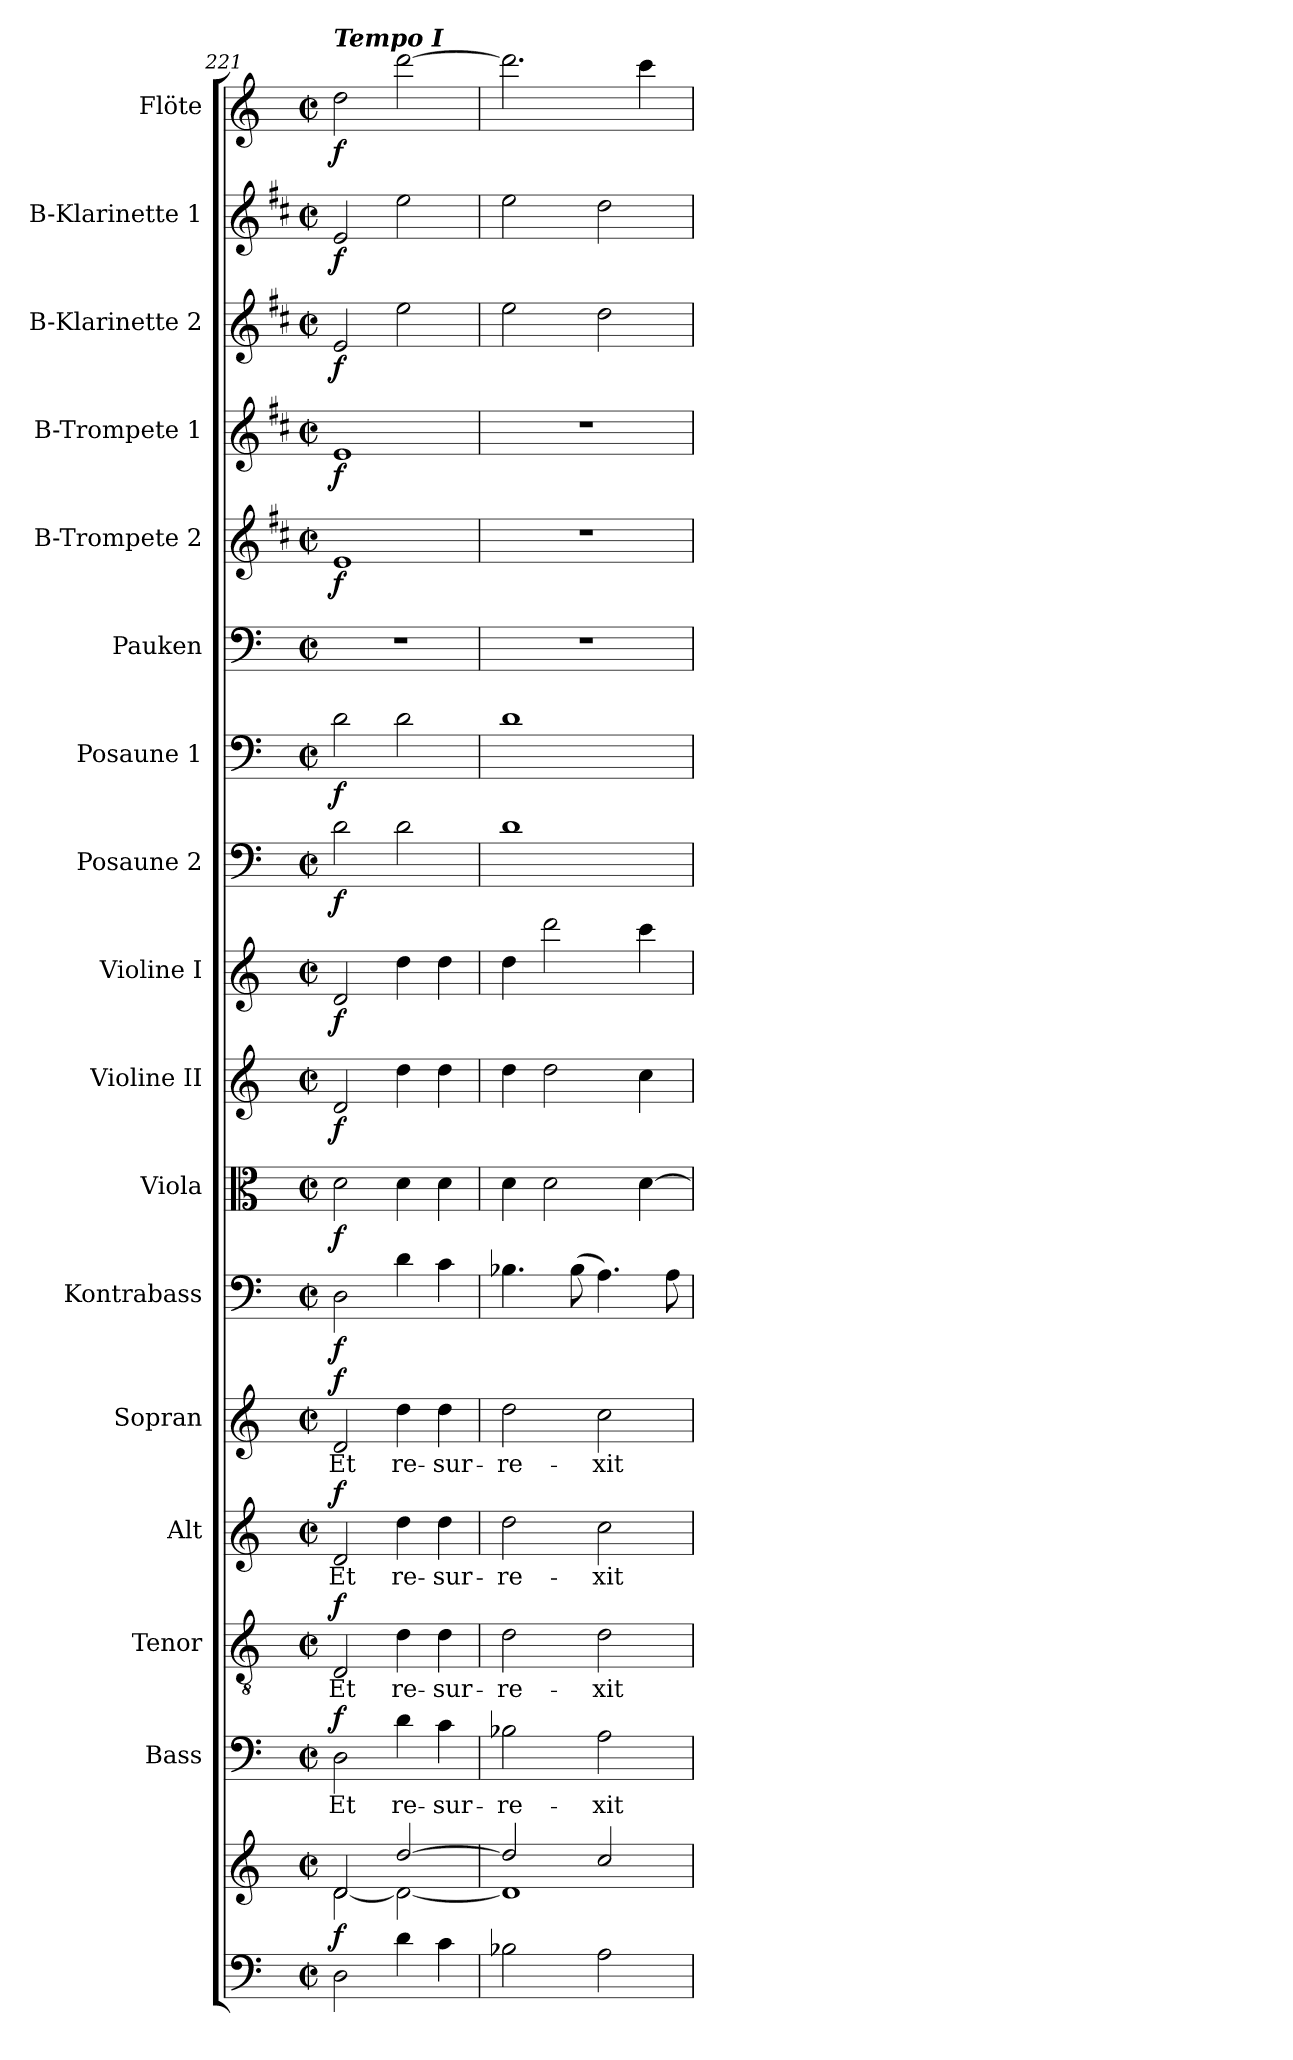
**kern	**kern	**dynam	**kern	**text	**dynam	**kern	**text	**dynam	**kern	**text	**dynam	**kern	**text	**dynam	**kern	**dynam	**kern	**dynam	**kern	**dynam	**kern	**dynam	**kern	**dynam	**kern	**dynam	**kern	**kern	**dynam	**kern	**dynam	**kern	**dynam	**kern	**dynam	**kern	**dynam
*part17	*part17	*part17	*part16	*part16	*part16	*part15	*part15	*part15	*part14	*part14	*part14	*part13	*part13	*part13	*part12	*part12	*part11	*part11	*part10	*part10	*part9	*part9	*part8	*part8	*part7	*part7	*part6	*part5	*part5	*part4	*part4	*part3	*part3	*part2	*part2	*part1	*part1
*staff18	*staff17	*staff17/18	*staff16	*staff16	*staff16	*staff15	*staff15	*staff15	*staff14	*staff14	*staff14	*staff13	*staff13	*staff13	*staff12	*staff12	*staff11	*staff11	*staff10	*staff10	*staff9	*staff9	*staff8	*staff8	*staff7	*staff7	*staff6	*staff5	*staff5	*staff4	*staff4	*staff3	*staff3	*staff2	*staff2	*staff1	*staff1
*	*	*	*I"Bass	*	*	*I"Tenor	*	*	*I"Alt	*	*	*I"Sopran	*	*	*I"Kontrabass	*	*I"Viola	*	*I"Violine II	*	*I"Violine I	*	*I"Posaune 2	*	*I"Posaune 1	*	*I"Pauken	*I"B-Trompete 2	*	*I"B-Trompete 1	*	*I"B-Klarinette 2	*	*I"B-Klarinette 1	*	*I"Flöte	*
*	*	*	*I'B.	*	*	*I'T.	*	*	*I'A.	*	*	*I'S.	*	*	*I'Kb.	*	*I'Vla.	*	*I'Vl. II	*	*I'Vl. I	*	*I'Pos. 2	*	*I'Pos. 1	*	*I'Pk.	*I'B Trp. 2	*	*I'B Trp. 1	*	*I'B Kl. 2	*	*I'B Kl. 1	*	*I'Fl.	*
*clefF4	*clefG2	*	*clefF4	*	*	*clefGv2	*	*	*clefG2	*	*	*clefG2	*	*	*clefF4	*	*clefC3	*	*clefG2	*	*clefG2	*	*clefF4	*	*clefF4	*	*clefF4	*clefG2	*	*clefG2	*	*clefG2	*	*clefG2	*	*clefG2	*
*	*	*	*	*	*	*	*	*	*	*	*	*	*	*	*ITrd7c12	*	*	*	*	*	*	*	*	*	*	*	*	*ITrd1c2	*	*ITrd1c2	*	*ITrd1c2	*	*ITrd1c2	*	*	*
*k[]	*k[]	*	*k[]	*	*	*k[]	*	*	*k[]	*	*	*k[]	*	*	*k[]	*	*k[]	*	*k[]	*	*k[]	*	*k[]	*	*k[]	*	*k[]	*k[]	*	*k[]	*	*k[]	*	*k[]	*	*k[]	*
*C:	*C:	*	*C:	*	*	*C:	*	*	*C:	*	*	*C:	*	*	*C:	*	*C:	*	*C:	*	*C:	*	*C:	*	*C:	*	*C:	*C:	*	*C:	*	*C:	*	*C:	*	*C:	*
*M2/2	*M2/2	*	*M2/2	*	*	*M2/2	*	*	*M2/2	*	*	*M2/2	*	*	*M2/2	*	*M2/2	*	*M2/2	*	*M2/2	*	*M2/2	*	*M2/2	*	*M2/2	*M2/2	*	*M2/2	*	*M2/2	*	*M2/2	*	*M2/2	*
*met(c|)	*met(c|)	*	*met(c|)	*	*	*met(c|)	*	*	*met(c|)	*	*	*met(c|)	*	*	*met(c|)	*	*met(c|)	*	*met(c|)	*	*met(c|)	*	*met(c|)	*	*met(c|)	*	*met(c|)	*met(c|)	*	*met(c|)	*	*met(c|)	*	*met(c|)	*	*met(c|)	*
=221	=221	=221	=221	=221	=221	=221	=221	=221	=221	=221	=221	=221	=221	=221	=221	=221	=221	=221	=221	=221	=221	=221	=221	=221	=221	=221	=221	=221	=221	=221	=221	=221	=221	=221	=221	=221	=221
*	*^	*	*	*	*	*	*	*	*	*	*	*	*	*	*	*	*	*	*	*	*	*	*	*	*	*	*	*	*	*	*	*	*	*	*	*	*
!	!	!	!	!	!	!	!	!	!	!	!	!	!	!	!	!	!	!	!	!	!	!	!	!	!	!	!	!	!	!	!	!	!	!	!	!	!LO:TX:a:Bi:t=Tempo I	!
!	!	!	!LO:DY:b	!	!LO:LY:b	!LO:DY:a	!	!LO:LY:b	!LO:DY:a	!	!LO:LY:b	!LO:DY:a	!	!LO:LY:b	!LO:DY:a	!	!LO:DY:b	!	!LO:DY:b	!	!LO:DY:b	!	!LO:DY:b	!	!LO:DY:b	!	!LO:DY:b	!	!	!LO:DY:b	!	!LO:DY:b	!	!LO:DY:b	!	!LO:DY:b	!	!LO:DY:b
2D\	2d/	[<2d\	f	2D\	Et	f	2D/	Et	f	2d/	Et	f	2d/	Et	f	2DD\	f	2d\	f	2d/	f	2d/	f	2d\	f	2d\	f	1r	1d	f	1d	f	2d/	f	2d/	f	2dd\	f
!	!	!	!	!	!LO:LY:b	!	!	!LO:LY:b	!	!	!LO:LY:b	!	!	!LO:LY:b	!	!	!	!	!	!	!	!	!	!	!	!	!	!	!	!	!	!	!	!	!	!	!	!
4d\	[>2dd/	2d\_	.	4d\	re-	.	4d\	re-	.	4dd\	re-	.	4dd\	re-	.	4D\	.	4d\	.	4dd\	.	4dd\	.	2d\	.	2d\	.	.	.	.	.	.	2dd\	.	2dd\	.	[2ddd\	.
!	!	!	!	!	!LO:LY:b	!	!	!LO:LY:b	!	!	!LO:LY:b	!	!	!LO:LY:b	!	!	!	!	!	!	!	!	!	!	!	!	!	!	!	!	!	!	!	!	!	!	!	!
4c\	.	.	.	4c\	-sur-	.	4d\	-sur-	.	4dd\	-sur-	.	4dd\	-sur-	.	4C\	.	4d\	.	4dd\	.	4dd\	.	.	.	.	.	.	.	.	.	.	.	.	.	.	.	.
=222	=222	=222	=222	=222	=222	=222	=222	=222	=222	=222	=222	=222	=222	=222	=222	=222	=222	=222	=222	=222	=222	=222	=222	=222	=222	=222	=222	=222	=222	=222	=222	=222	=222	=222	=222	=222	=222	=222
!	!	!	!	!	!LO:LY:b	!	!	!LO:LY:b	!	!	!LO:LY:b	!	!	!LO:LY:b	!	!	!	!	!	!	!	!	!	!	!	!	!	!	!	!	!	!	!	!	!	!	!	!
2B-X\	2dd/]	1d]	.	2B-X\	-re-	.	2d\	-re-	.	2dd\	-re-	.	2dd\	-re-	.	4.BB-X\	.	4d\	.	4dd\	.	4dd\	.	1d	.	1d	.	1r	1r	.	1r	.	2dd\	.	2dd\	.	2.ddd\]	.
.	.	.	.	.	.	.	.	.	.	.	.	.	.	.	.	.	.	2d\	.	2dd\	.	2ddd\	.	.	.	.	.	.	.	.	.	.	.	.	.	.	.	.
.	.	.	.	.	.	.	.	.	.	.	.	.	.	.	.	(>8BB-\	.	.	.	.	.	.	.	.	.	.	.	.	.	.	.	.	.	.	.	.	.	.
!	!	!	!	!	!LO:LY:b	!	!	!LO:LY:b	!	!	!LO:LY:b	!	!	!LO:LY:b	!	!	!	!	!	!	!	!	!	!	!	!	!	!	!	!	!	!	!	!	!	!	!	!
2A\	2cc/	.	.	2A\	-xit	.	2d\	-xit	.	2cc\	-xit	.	2cc\	-xit	.	4.AA\)	.	.	.	.	.	.	.	.	.	.	.	.	.	.	.	.	2cc\	.	2cc\	.	.	.
.	.	.	.	.	.	.	.	.	.	.	.	.	.	.	.	.	.	[4d\	.	4cc\	.	4ccc\	.	.	.	.	.	.	.	.	.	.	.	.	.	.	4ccc\	.
.	.	.	.	.	.	.	.	.	.	.	.	.	.	.	.	8AA\	.	.	.	.	.	.	.	.	.	.	.	.	.	.	.	.	.	.	.	.	.	.
*	*v	*v	*	*	*	*	*	*	*	*	*	*	*	*	*	*	*	*	*	*	*	*	*	*	*	*	*	*	*	*	*	*	*	*	*	*	*	*
=	=	=	=	=	=	=	=	=	=	=	=	=	=	=	=	=	=	=	=	=	=	=	=	=	=	=	=	=	=	=	=	=	=	=	=	=	=
*-	*-	*-	*-	*-	*-	*-	*-	*-	*-	*-	*-	*-	*-	*-	*-	*-	*-	*-	*-	*-	*-	*-	*-	*-	*-	*-	*-	*-	*-	*-	*-	*-	*-	*-	*-	*-	*-
